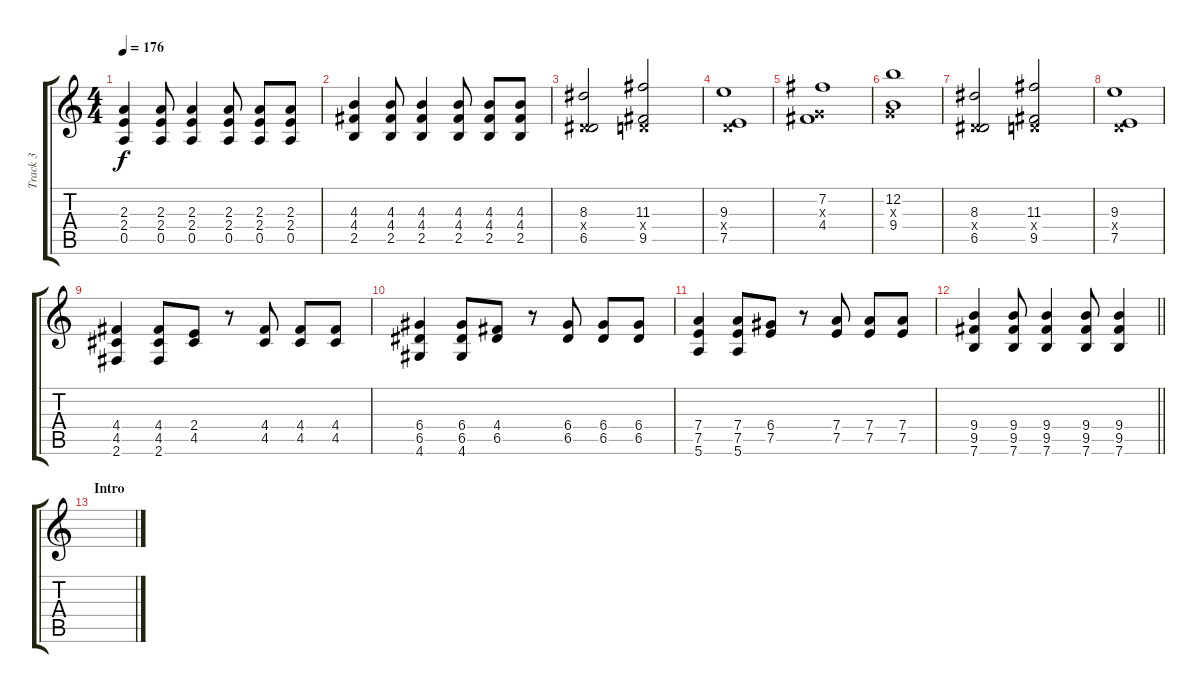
\track ("Track 3" "Track 3") {instrument overdrivenguitar}
\staff {score tabs}
\tuning (E4 B3 G3 D3 A2 E2) {hide}
\ts (4 4)
\tempo 176
\clef g2
\ks c
(2.3 2.4 0.5).4{dy f} (2.3 2.4 0.5).8 (2.3 2.4 0.5).4 (2.3 2.4 0.5).8 (2.3 2.4 0.5).8 (2.3 2.4 0.5).8 |
(4.3 4.4 2.5).4 (4.3 4.4 2.5).8 (4.3 4.4 2.5).4 (4.3 4.4 2.5).8 (4.3 4.4 2.5).8 (4.3 4.4 2.5).8 |
(8.3 0.4{x} 6.5).2 (11.3 0.4{x} 9.5).2 |
(9.3 0.4{x} 7.5).1 |
(7.2 0.3{x} 4.4).1 |
(12.2 0.3{x} 9.4).1 |
(8.3 0.4{x} 6.5).2 (11.3 0.4{x} 9.5).2 |
(9.3 0.4{x} 7.5).1 |
(4.4 4.5 2.6).4 (4.4 4.5 2.6).8 (2.4 4.5).8 r.8 (4.4 4.5).8 (4.4 4.5).8 (4.4 4.5).8 |
(6.4 6.5 4.6).4 (6.4 6.5 4.6).8 (4.4 6.5).8 r.8 (6.4 6.5).8 (6.4 6.5).8 (6.4 6.5).8 |
(7.4 7.5 5.6).4 (7.4 7.5 5.6).8 (6.4 7.5).8 r.8 (7.4 7.5).8 (7.4 7.5).8 (7.4 7.5).8 |
\barLineRight lightlight
(9.4 9.5 7.6).4 (9.4 9.5 7.6).8 (9.4 9.5 7.6).4 (9.4 9.5 7.6).8 (9.4 9.5 7.6).4 |
\section ("" "Intro")
